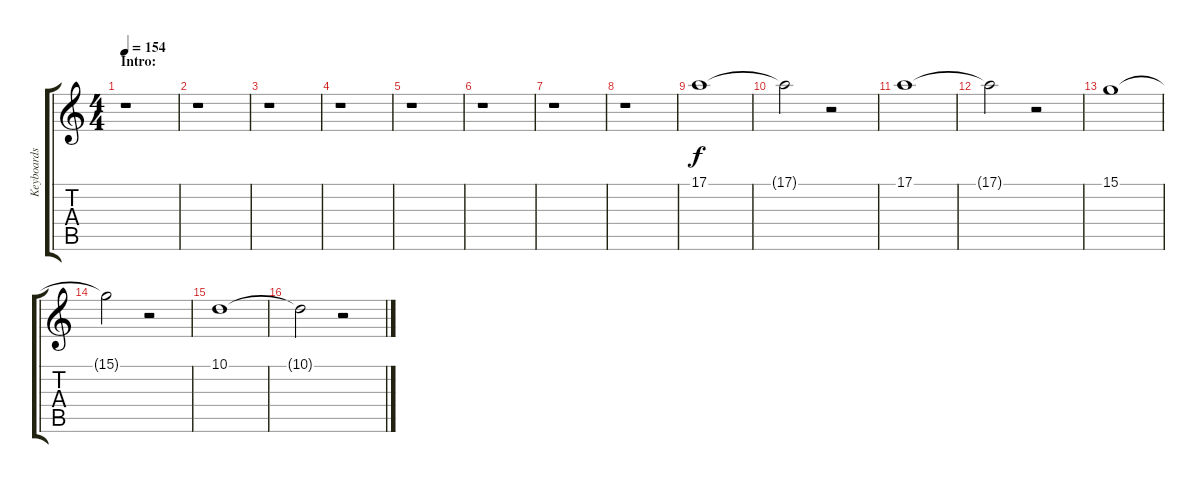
\track ("Keyboards" "Keyboards") {instrument rockorgan}
\staff {score tabs}
\tuning (E4 B3 G3 D3 A2 E2) {hide}
\ts (4 4)
\section ("" "Intro:")
\tempo 154
\clef g2
\ks c
r.1{dy f instrument rockorgan} |
r.1 |
r.1 |
r.1 |
r.1 |
r.1 |
r.1 |
r.1 |
17.1.1 |
17.1{t}.2 r.2 |
17.1.1 |
17.1{t}.2 r.2 |
15.1.1 |
15.1{t}.2 r.2 |
10.1.1 |
10.1{t}.2 r.2
